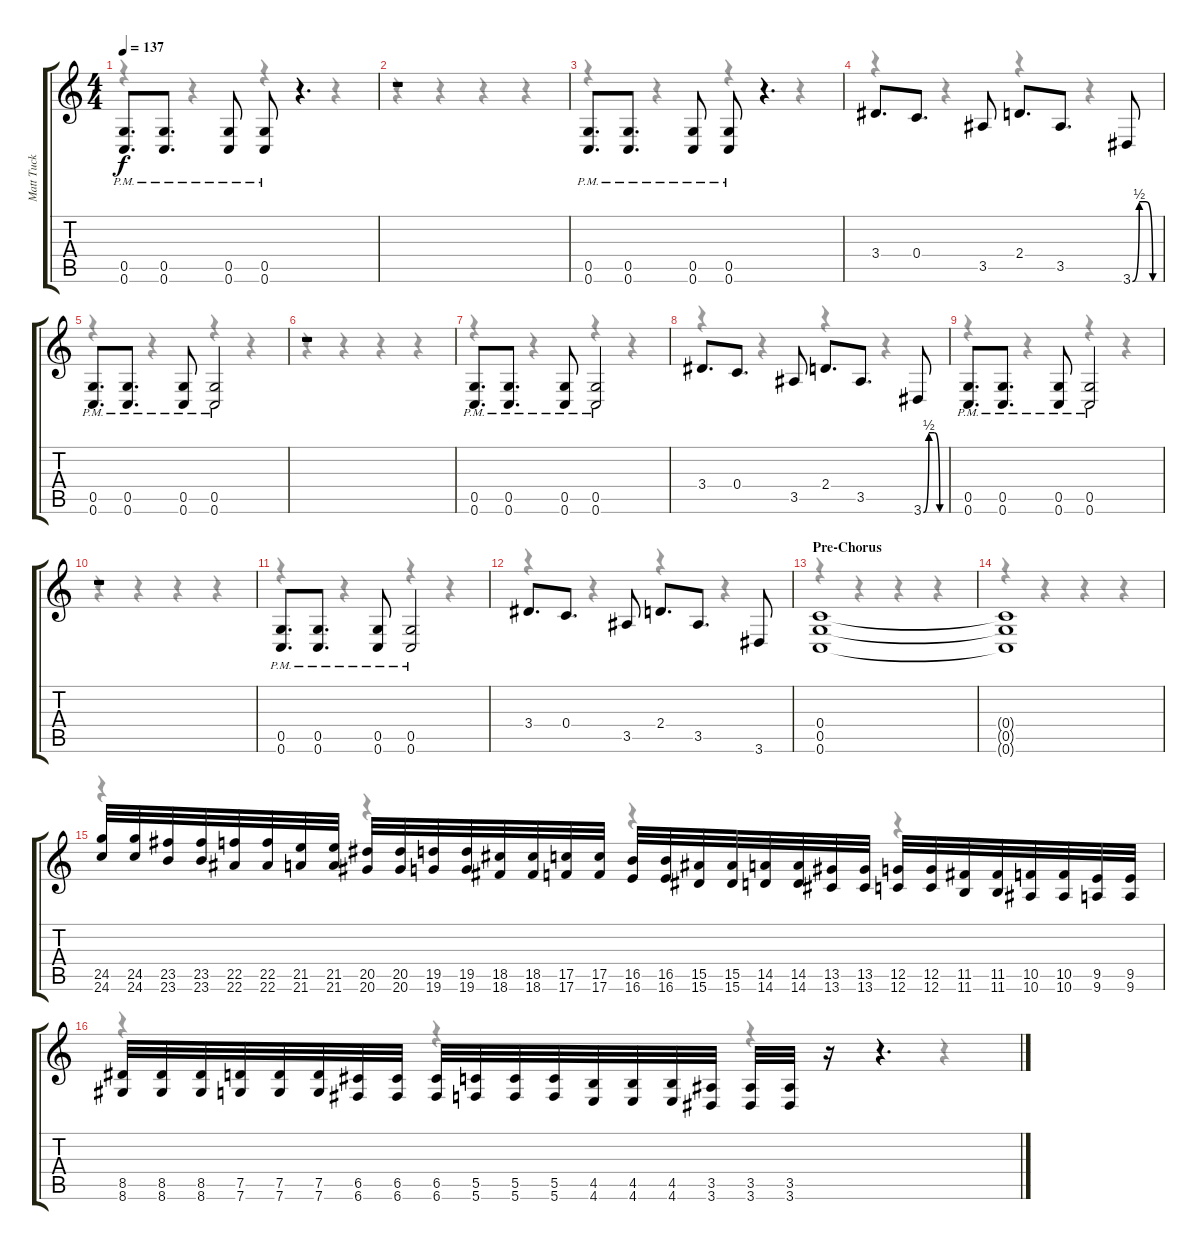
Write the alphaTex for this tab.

\track ("Matt Tuck (Rhythm Guitar)" "Matt Tuck ") {instrument distortionguitar}
\staff {score tabs}
\tuning (D4 A3 F3 C3 G2 C2) {hide}
\voice
\ts (4 4)
\tempo 137
\clef g2
\ks c
(0.5{pm} 0.6{pm}).8{d dy f} (0.5{pm} 0.6{pm}).8{d} (0.5{pm} 0.6{pm}).8 (0.5{pm} 0.6{pm}).8 r.4{d} |
r.1 |
(0.5{pm} 0.6{pm}).8{d} (0.5{pm} 0.6{pm}).8{d} (0.5{pm} 0.6{pm}).8 (0.5{pm} 0.6{pm}).8 r.4{d} |
3.4.8{d} 0.4.8{d} 3.5.8 2.4.8{d} 3.5.8{d} 3.6{be (custom 0 0 15 2 30 2 45 0 60 0)}.8 |
(0.5{pm} 0.6{pm}).8{d} (0.5{pm} 0.6{pm}).8{d} (0.5{pm} 0.6{pm}).8 (0.5{pm} 0.6{pm}).2 |
r.1 |
(0.5{pm} 0.6{pm}).8{d} (0.5{pm} 0.6{pm}).8{d} (0.5{pm} 0.6{pm}).8 (0.5{pm} 0.6{pm}).2 |
3.4.8{d} 0.4.8{d} 3.5.8 2.4.8{d} 3.5.8{d} 3.6{be (custom 0 0 15 2 30 2 45 0 60 0)}.8 |
(0.5{pm} 0.6{pm}).8{d} (0.5{pm} 0.6{pm}).8{d} (0.5{pm} 0.6{pm}).8 (0.5{pm} 0.6{pm}).2 |
r.1 |
(0.5{pm} 0.6{pm}).8{d} (0.5{pm} 0.6{pm}).8{d} (0.5{pm} 0.6{pm}).8 (0.5{pm} 0.6{pm}).2 |
3.4.8{d} 0.4.8{d} 3.5.8 2.4.8{d} 3.5.8{d} 3.6.8 |
\section ("" "Pre-Chorus")
(0.4 0.5 0.6).1 |
(0.4{t} 0.5{t} 0.6{t}).1 |
(24.5 24.6).32 (24.5 24.6).32 (23.5 23.6).32 (23.5 23.6).32 (22.5 22.6).32 (22.5 22.6).32 (21.5 21.6).32 (21.5 21.6).32 (20.5 20.6).32 (20.5 20.6).32 (19.5 19.6).32 (19.5 19.6).32 (18.5 18.6).32 (18.5 18.6).32 (17.5 17.6).32 (17.5 17.6).32 (16.5 16.6).32 (16.5 16.6).32 (15.5 15.6).32 (15.5 15.6).32 (14.5 14.6).32 (14.5 14.6).32 (13.5 13.6).32 (13.5 13.6).32 (12.5 12.6).32 (12.5 12.6).32 (11.5 11.6).32 (11.5 11.6).32 (10.5 10.6).32 (10.5 10.6).32 (9.5 9.6).32 (9.5 9.6).32 |
(8.5 8.6).32 (8.5 8.6).32 (8.5 8.6).32 (7.5 7.6).32 (7.5 7.6).32 (7.5 7.6).32 (6.5 6.6).32 (6.5 6.6).32 (6.5 6.6).32 (5.5 5.6).32 (5.5 5.6).32 (5.5 5.6).32 (4.5 4.6).32 (4.5 4.6).32 (4.5 4.6).32 (3.5 3.6).32 (3.5 3.6).32 (3.5 3.6).32 r.16 r.4{d}
\voice
\clef g2
\ottava regular
\simile none
\ks c
r.4{dy f} r.4 r.4 r.4 |
r.4 r.4 r.4 r.4 |
r.4 r.4 r.4 r.4 |
r.4 r.4 r.4 r.4 |
r.4 r.4 r.4 r.4 |
r.4 r.4 r.4 r.4 |
r.4 r.4 r.4 r.4 |
r.4 r.4 r.4 r.4 |
r.4 r.4 r.4 r.4 |
r.4 r.4 r.4 r.4 |
r.4 r.4 r.4 r.4 |
r.4 r.4 r.4 r.4 |
r.4 r.4 r.4 r.4 |
r.4 r.4 r.4 r.4 |
r.4 r.4 r.4 r.4 |
r.4 r.4 r.4 r.4
